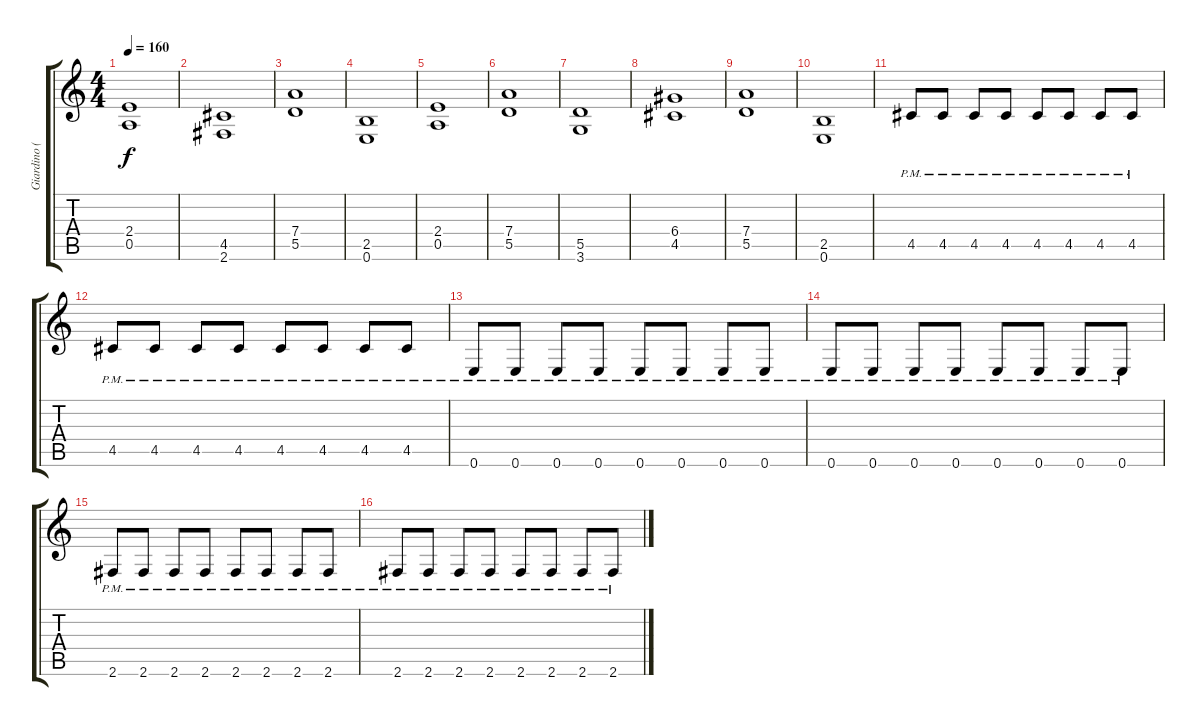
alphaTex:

\track ("Giardino (Ritmo)" "Giardino (") {instrument distortionguitar}
\staff {score tabs}
\tuning (E4 B3 G3 D3 A2 E2) {hide}
\ts (4 4)
\tempo 160
\clef g2
\ks c
(2.4 0.5).1{dy f} |
(4.5 2.6).1 |
(7.4 5.5).1 |
(2.5 0.6).1 |
(2.4 0.5).1 |
(7.4 5.5).1 |
(5.5 3.6).1 |
(6.4 4.5).1 |
(7.4 5.5).1 |
(2.5 0.6).1 |
4.5{pm}.8 4.5{pm}.8 4.5{pm}.8 4.5{pm}.8 4.5{pm}.8 4.5{pm}.8 4.5{pm}.8 4.5{pm}.8 |
4.5{pm}.8 4.5{pm}.8 4.5{pm}.8 4.5{pm}.8 4.5{pm}.8 4.5{pm}.8 4.5{pm}.8 4.5{pm}.8 |
0.6{pm}.8 0.6{pm}.8 0.6{pm}.8 0.6{pm}.8 0.6{pm}.8 0.6{pm}.8 0.6{pm}.8 0.6{pm}.8 |
0.6{pm}.8 0.6{pm}.8 0.6{pm}.8 0.6{pm}.8 0.6{pm}.8 0.6{pm}.8 0.6{pm}.8 0.6{pm}.8 |
2.6{pm}.8 2.6{pm}.8 2.6{pm}.8 2.6{pm}.8 2.6{pm}.8 2.6{pm}.8 2.6{pm}.8 2.6{pm}.8 |
2.6{pm}.8 2.6{pm}.8 2.6{pm}.8 2.6{pm}.8 2.6{pm}.8 2.6{pm}.8 2.6{pm}.8 2.6{pm}.8
